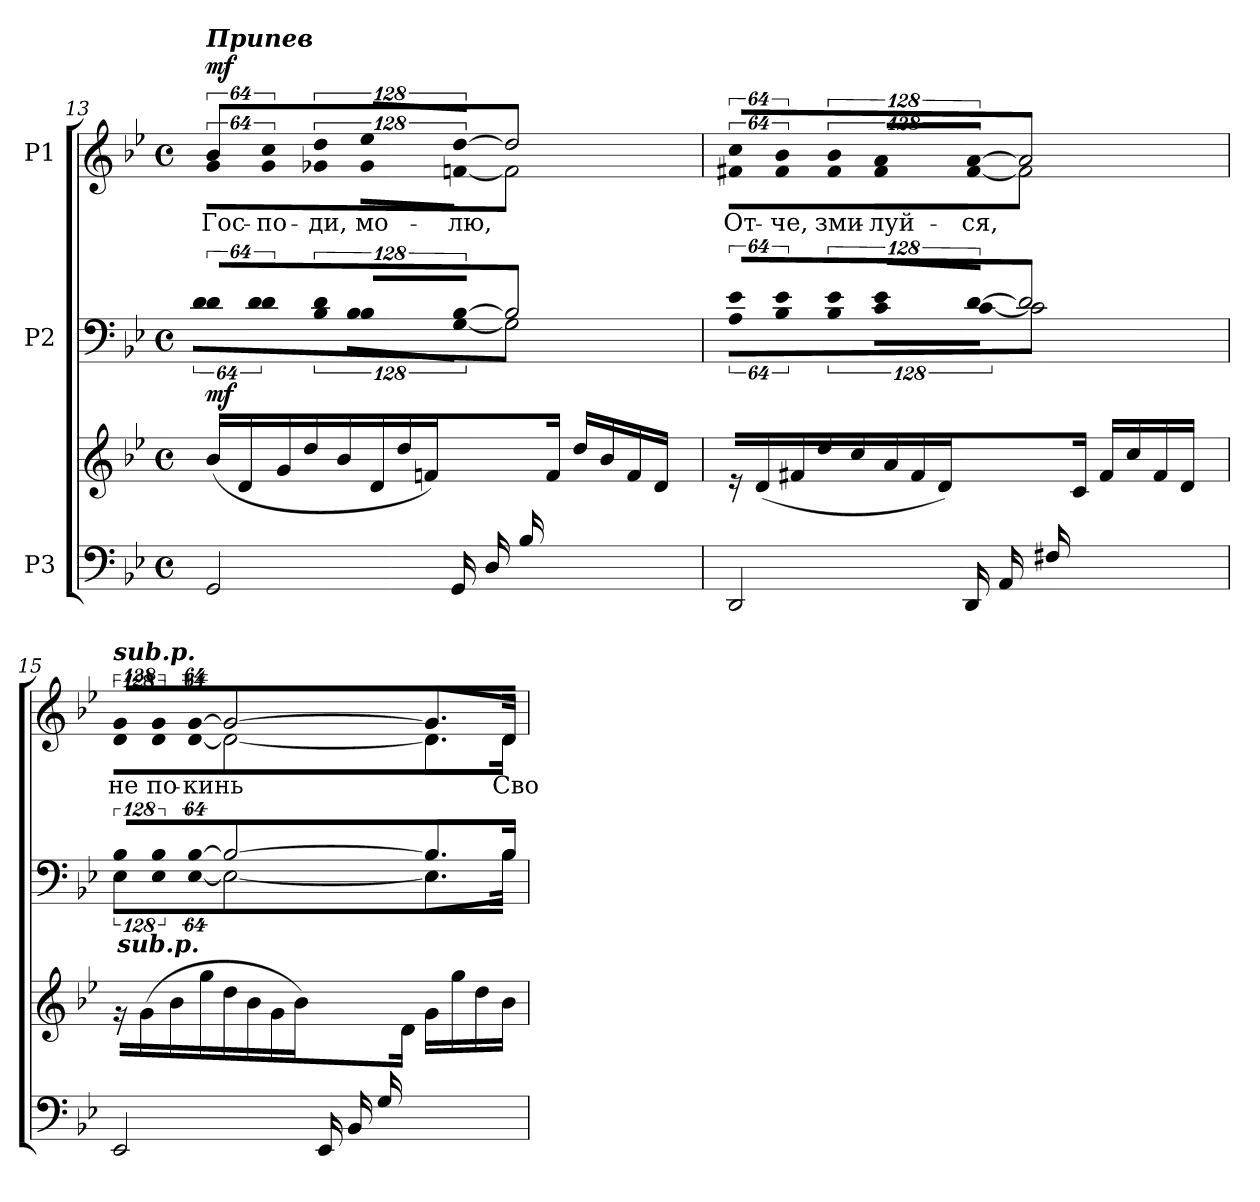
**kern	**kern	**kern	**dynam	**kern	**text	**dynam
*part3	*part3	*part2	*part2	*part1	*part1	*part1
*staff4	*staff3	*staff2	*staff2	*staff1	*staff1	*staff1
*I"P3	*	*I"P2	*	*I"P1	*	*
!!LO:LB:g=z
*clefF4	*clefG2	*clefF4	*	*clefG2	*	*
*k[b-e-]	*k[b-e-]	*k[b-e-]	*	*k[b-e-]	*	*
*g:	*g:	*g:	*	*g:	*	*
*M4/4	*M4/4	*M4/4	*	*M4/4	*	*
*met(c)	*met(c)	*met(c)	*	*met(c)	*	*
=13	=13	=13	=13	=13	=13	=13
*^	*	*^	*	*	*	*
!	!	!	!LO:N:vis=8	!LO:N:vis=8	!	!LO:N:vis=8	!	!
*	*	*	*	*	*	*^	*	*
!	!	!	!	!	!	!LO:TX:a:Bi:t=Припев	!	!	!
!	!	!	!	!	!	!	!LO:N:vis=8	!LO:LY:b:color=#000000	!
2ryy	2GGi/	(16b-i/LL	512%51di/L	512%51di\L	mf	512%51b-i/L	512%51gi\L	Гос-	mf
.	.	16di/	.	.	.	.	.	.	.
!	!	!	!LO:N:vis=8	!LO:N:vis=8	!	!LO:N:vis=8	!	!	!
!	!	!	!	!	!	!	!LO:N:vis=8	!LO:LY:b:color=#000000	!
.	.	.	512%51di/	512%51di\	.	512%51cci/	512%51gi\	-по-	.
.	.	16gi/	.	.	.	.	.	.	.
.	.	16ddi/JJ	.	.	.	.	.	.	.
!	!	!	!LO:N:vis=8	!LO:N:vis=8	!	!LO:N:vis=8	!	!	!
!	!	!	!	!	!	!	!LO:N:vis=8	!LO:LY:b:color=#000000	!
.	.	.	1024%103di/J	1024%103B-i\J	.	1024%103ddi/J	1024%103g-Xi\J	-ди,	.
.	.	16b-i/LL	.	.	.	.	.	.	.
!	!	!	!LO:N:vis=8	!LO:N:vis=8	!	!LO:N:vis=8	!	!	!
!	!	!	!	!	!	!	!LO:N:vis=8	!LO:LY:b:color=#000000	!
.	.	.	512%51B-i/L	512%51B-i\L	.	512%51ee-i/L	512%51g-i\L	мо-	.
.	.	16di/	.	.	.	.	.	.	.
.	.	16ddi/	.	.	.	.	.	.	.
!	!	!	!LO:N:vis=8	!LO:N:vis=8	!	!LO:N:vis=8	!	!	!
!	!	!	!	!	!	!	!LO:N:vis=8	!LO:LY:b:color=#000000	!
.	.	.	[>1024%103B-i/J	[<1024%103Gi\J	.	[>1024%103ddi/J	[<1024%103fni\J	-лю,	.
.	.	16fni/JJ)	.	.	.	.	.	.	.
(16GGi/LL	4ryy	8.ryy	2B-i/]	2Gi\]	.	2ddi/]	2fi\]	.	.
16Di/	.	.	.	.	.	.	.	.	.
16B-i/	.	.	.	.	.	.	.	.	.
4ryy	.	16fi\JJ	.	.	.	.	.	.	.
.	16ryy	16ddi/LL	.	.	.	.	.	.	.
.	8.ryy	16b-i/	.	.	.	.	.	.	.
.	.	16fi/	.	.	.	.	.	.	.
16ryy	.	16di/JJ)	.	.	.	.	.	.	.
=14	=14	=14	=14	=14	=14	=14	=14	=14	=14
!	!	!	!LO:N:vis=8	!LO:N:vis=8	!	!LO:N:vis=8	!	!	!
!	!	!	!	!	!	!	!LO:N:vis=8	!LO:LY:b:color=#000000	!
2ryy	2DDi/	16r	512%51e-i/L	512%51Ai\L	.	512%51cci/L	512%51f#Xi\L	От-	.
.	.	(16di/LL	.	.	.	.	.	.	.
!	!	!	!LO:N:vis=8	!LO:N:vis=8	!	!LO:N:vis=8	!	!	!
!	!	!	!	!	!	!	!LO:N:vis=8	!LO:LY:b:color=#000000	!
.	.	.	512%51e-i/	512%51B-i\	.	512%51b-i/	512%51f#i\	-че,	.
.	.	16f#Xi/	.	.	.	.	.	.	.
.	.	16ddi/JJ	.	.	.	.	.	.	.
!	!	!	!LO:N:vis=8	!LO:N:vis=8	!	!LO:N:vis=8	!	!	!
!	!	!	!	!	!	!	!LO:N:vis=8	!LO:LY:b:color=#000000	!
.	.	.	1024%103e-i/J	1024%103B-i\J	.	1024%103b-i/J	1024%103f#i\J	зми-	.
.	.	16cci/LL	.	.	.	.	.	.	.
!	!	!	!LO:N:vis=8	!LO:N:vis=8	!	!LO:N:vis=8	!	!	!
!	!	!	!	!	!	!	!LO:N:vis=8	!LO:LY:b:color=#000000	!
.	.	.	512%51e-i/L	512%51ci\L	.	512%51ai/L	512%51f#i\L	-луй-	.
.	.	16ai/	.	.	.	.	.	.	.
.	.	16f#i/	.	.	.	.	.	.	.
!	!	!	!LO:N:vis=8	!LO:N:vis=8	!	!LO:N:vis=8	!	!	!
!	!	!	!	!	!	!	!LO:N:vis=8	!LO:LY:b:color=#000000	!
.	.	.	[>1024%103di/J	[<1024%103ci\J	.	[>1024%103ai/J	[<1024%103f#i\J	-ся,	.
.	.	16di/JJ)	.	.	.	.	.	.	.
(16DDi/LL	4ryy	8.ryy	2di/]	2ci\]	.	2ai/]	2f#i\]	.	.
16AAi/	.	.	.	.	.	.	.	.	.
16F#Xi/	.	.	.	.	.	.	.	.	.
4ryy	.	16ci\JJ	.	.	.	.	.	.	.
.	16ryy	16f#i/LL	.	.	.	.	.	.	.
.	8.ryy	16cci/	.	.	.	.	.	.	.
.	.	16f#i/	.	.	.	.	.	.	.
16ryy	.	16di/JJ)	.	.	.	.	.	.	.
!!LO:PB:g=z	!!
=15	=15	=15	=15	=15	=15	=15	=15	=15	=15
!	!	!	!LO:N:vis=8	!LO:N:vis=8	!	!LO:N:vis=8	!	!	!
!	!	!	!	!	!	!LO:TX:a:Bi:t=sub.p.	!	!	!
!	!	!	!	!	!	!	!LO:N:vis=8	!LO:LY:b:color=#000000	!
*	*	*	*	*^	*	*	*	*	*
2ryy	2EE-i/	16r	1024%85B-i/L	1024%85E-i\L	256ryy	.	1024%85gi/L	1024%85di\L	не	.
!	!	!	!	!	!LO:TX:b:Bi:t=sub.p.	!	!	!	!	!
.	.	.	.	.	2ryy	.	.	.	.	.
.	.	(16gi\LL	.	.	.	.	.	.	.	.
!	!	!	!LO:N:vis=8	!LO:N:vis=8	!	!	!LO:N:vis=8	!	!	!
!	!	!	!	!	!	!	!	!LO:N:vis=8	!LO:LY:b:color=#000000	!
.	.	.	1024%85B-i/	1024%85E-i\	.	.	1024%85gi/	1024%85di\	по-	.
.	.	16b-i\	.	.	.	.	.	.	.	.
!	!	!	!LO:N:vis=8	!LO:N:vis=8	!	!	!LO:N:vis=8	!	!	!
!	!	!	!	!	!	!	!	!LO:N:vis=8	!LO:LY:b:color=#000000	!
.	.	.	[>512%43B-i/J	[<512%43E-i\J	.	.	[>512%43gi/J	[<512%43di\J	-кинь	.
.	.	16ggi\JJ	.	.	.	.	.	.	.	.
.	.	16ddi\LL	2B-i/_>	2E-i\_<	.	.	2gi/_>	2di\_<	.	.
.	.	16b-i\	.	.	.	.	.	.	.	.
.	.	16gi\	.	.	.	.	.	.	.	.
.	.	16b-i\JJ)	.	.	.	.	.	.	.	.
(16EE-i/LL	4ryy	8.ryy	.	.	.	.	.	.	.	.
.	.	.	.	.	4ryy	.	.	.	.	.
16BB-i/	.	.	.	.	.	.	.	.	.	.
16Gi/	.	.	.	.	.	.	.	.	.	.
4ryy	.	16di\JJ	.	.	.	.	.	.	.	.
.	16ryy	16gi\LL	8.B-i/L]	8.E-i\L]	.	.	8.gi/L]	8.di\L]	.	.
.	.	.	.	.	8ryy	.	.	.	.	.
.	8.ryy	16ggi\	.	.	.	.	.	.	.	.
.	.	16ddi\	.	.	.	.	.	.	.	.
.	.	.	.	.	16ryy	.	.	.	.	.
!	!	!	!	!	!	!	!	!	!LO:LY:b:color=#000000	!
16ryy	.	16b-i\JJ)	16B-i/Jk	16B-i\Jk	.	.	16di/Jk	16di\Jk	Сво-	.
.	.	.	.	.	32...ryy	.	.	.	.	.
*	*	*	*v	*v	*v	*	*	*	*	*
*v	*v	*	*	*	*v	*v	*	*
=	=	=	=	=	=	=
*-	*-	*-	*-	*-	*-	*-
